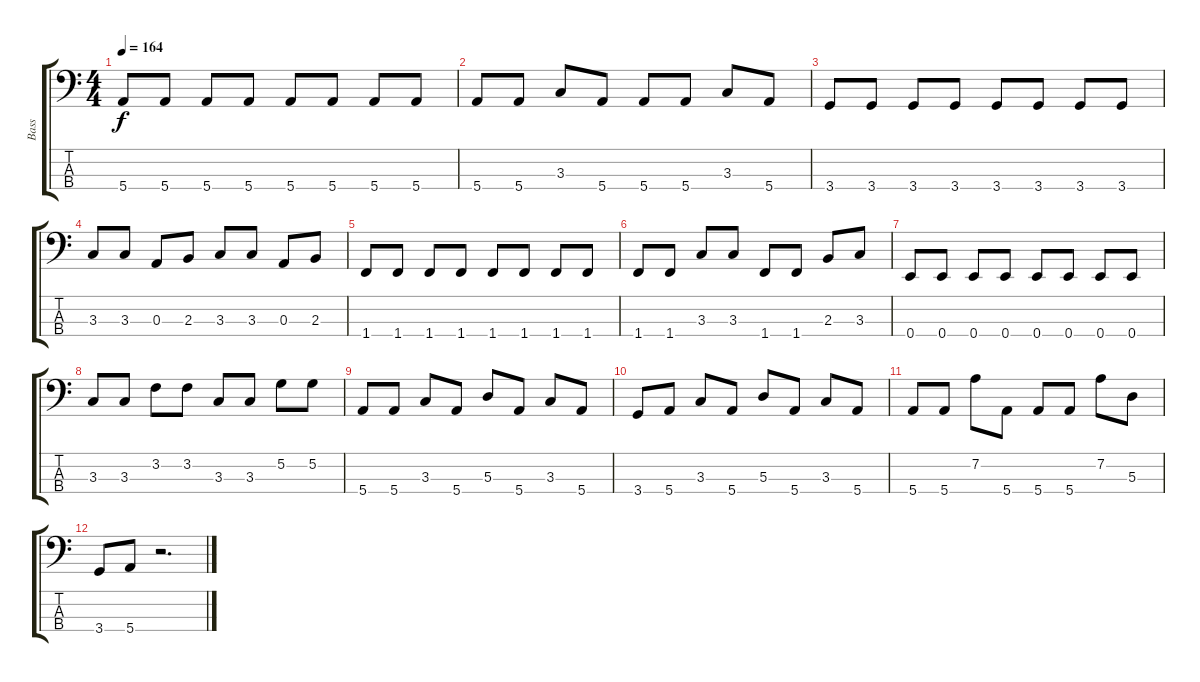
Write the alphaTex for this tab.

\track ("Bass" "Bass") {instrument electricbassfinger}
\staff {score tabs}
\tuning (G2 D2 A1 E1) {hide}
\ts (4 4)
\tempo 164
\clef f4
\ks c
5.4.8{dy f} 5.4.8 5.4.8 5.4.8 5.4.8 5.4.8 5.4.8 5.4.8 |
5.4.8 5.4.8 3.3.8 5.4.8 5.4.8 5.4.8 3.3.8 5.4.8 |
3.4.8 3.4.8 3.4.8 3.4.8 3.4.8 3.4.8 3.4.8 3.4.8 |
3.3.8 3.3.8 0.3.8 2.3.8 3.3.8 3.3.8 0.3.8 2.3.8 |
1.4.8 1.4.8 1.4.8 1.4.8 1.4.8 1.4.8 1.4.8 1.4.8 |
1.4.8 1.4.8 3.3.8 3.3.8 1.4.8 1.4.8 2.3.8 3.3.8 |
0.4.8 0.4.8 0.4.8 0.4.8 0.4.8 0.4.8 0.4.8 0.4.8 |
3.3.8 3.3.8 3.2.8 3.2.8 3.3.8 3.3.8 5.2.8 5.2.8 |
5.4.8 5.4.8 3.3.8 5.4.8 5.3.8 5.4.8 3.3.8 5.4.8 |
3.4.8 5.4.8 3.3.8 5.4.8 5.3.8 5.4.8 3.3.8 5.4.8 |
5.4.8 5.4.8 7.2.8 5.4.8 5.4.8 5.4.8 7.2.8 5.3.8 |
3.4.8 5.4.8 r.2{d}
